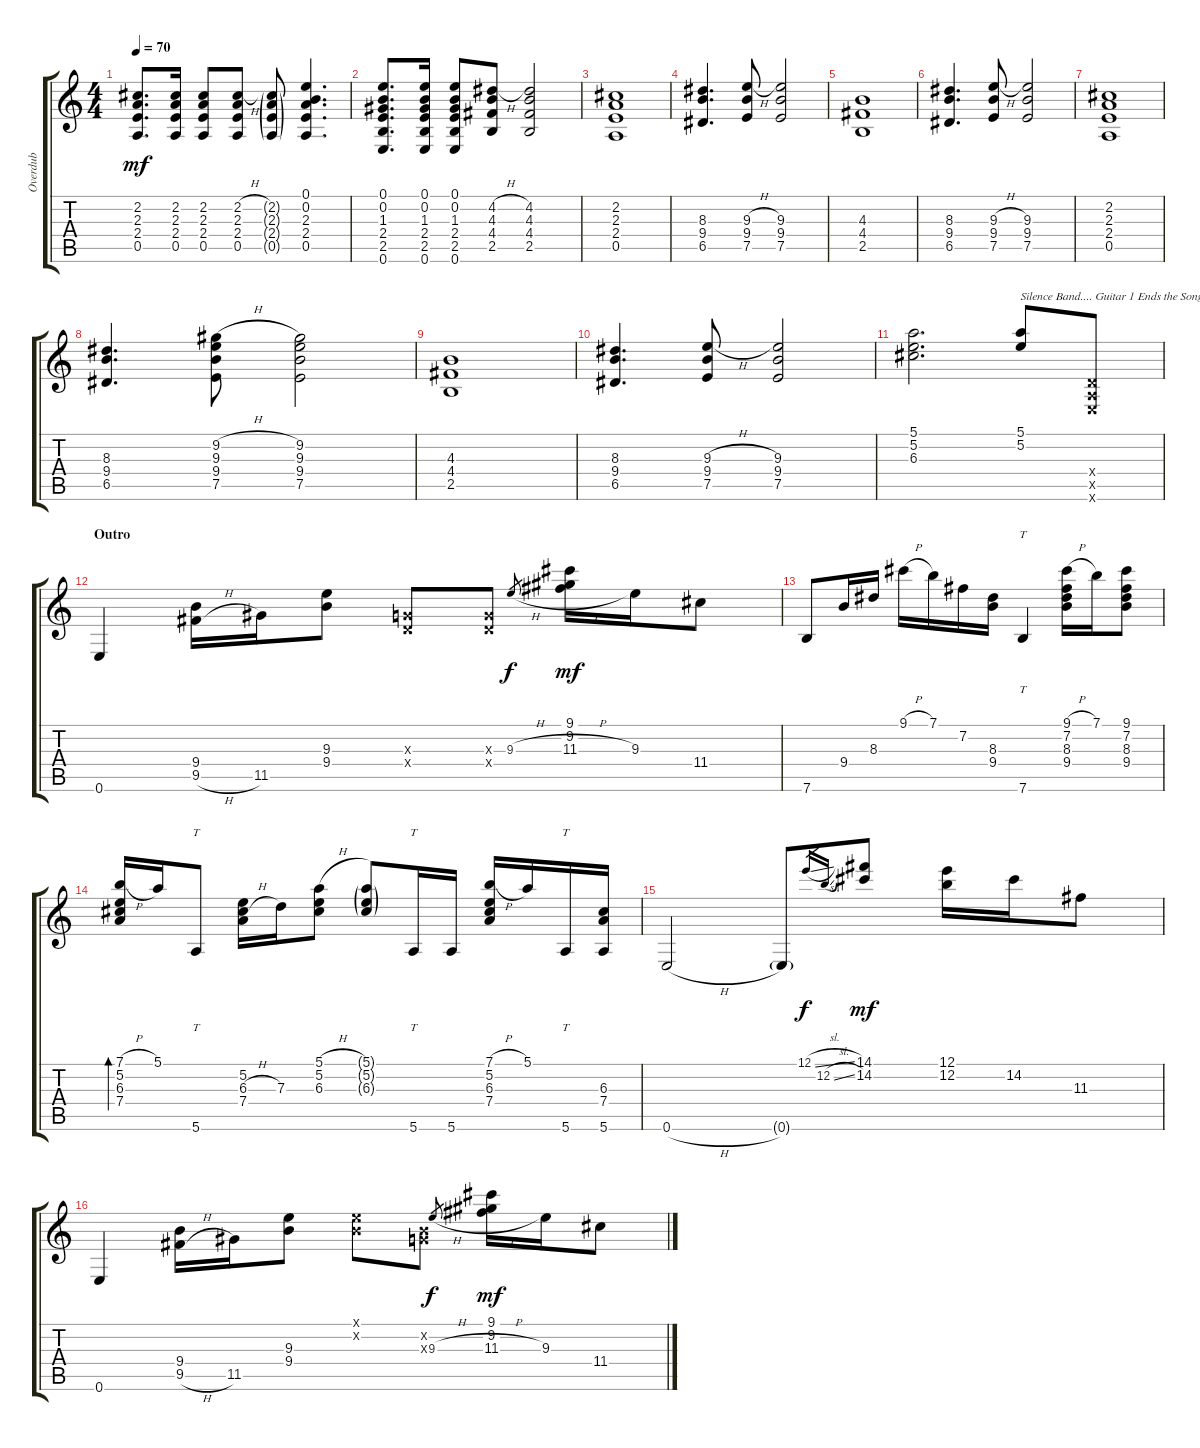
\track ("Overdub" "Overdub") {instrument acousticguitarsteel}
\staff {score tabs}
\tuning (E4 B3 G3 D3 A2 E2) {hide}
\ts (4 4)
\tempo 70
\clef g2
\ks c
(2.2 2.3 2.4 0.5).8{d dy mf} (2.2 2.3 2.4 0.5).16 (2.2 2.3 2.4 0.5).8 (2.2{h} 2.3 2.4 0.5).8 (2.2{g} 2.3{g} 2.4{g} 0.5{g}).8 (0.1 0.2 2.3 2.4 0.5).4{d} |
(0.1 0.2 1.3 2.4 2.5 0.6).8{d} (0.1 0.2 1.3 2.4 2.5 0.6).16 (0.1 0.2 1.3 2.4 2.5 0.6).8 (4.2{h} 4.3 4.4 2.5).8 (4.2 4.3 4.4 2.5).2 |
(2.2 2.3 2.4 0.5).1 |
(8.3 9.4 6.5).4{d} (9.3{h} 9.4 7.5).8 (9.3 9.4 7.5).2 |
(4.3 4.4 2.5).1 |
(8.3 9.4 6.5).4{d} (9.3{h} 9.4 7.5).8 (9.3 9.4 7.5).2 |
(2.2 2.3 2.4 0.5).1 |
(8.3 9.4 6.5).4{d} (9.2{h} 9.3 9.4 7.5).8 (9.2 9.3 9.4 7.5).2 |
(4.3 4.4 2.5).1 |
(8.3 9.4 6.5).4{d} (9.3{h} 9.4 7.5).8 (9.3 9.4 7.5).2 |
(5.1 5.2 6.3).2{d} (5.1 5.2).8{txt "Silence Band.... Guitar 1 Ends the Song"} (0.4{x} 0.5{x} 0.6{x}).8 |
\section ("" "Outro")
0.6.4 (9.4 9.5{h}).16 11.5.16 (9.3 9.4).8 (0.3{x} 0.4{x}).8 (0.3{x} 0.4{x}).8 9.3{h}.8{gr dy f} (9.1 9.2 11.3{h}).16{dy mf} 9.3.16 11.4.8 |
7.6.8 9.4.16 8.3.16 9.1{h}.16 7.1.16 7.2.16 (8.3 9.4).16 7.6.4{tt} (9.1{h} 7.2 8.3 9.4).16 7.1.16 (9.1 7.2 8.3 9.4).8 |
(7.1{h} 5.2 6.3 7.4).16{bd 120} 5.1.16 5.6.8{tt} (5.2 6.3{h} 7.4).16 7.3.16 (5.1{h} 5.2 6.3).8 (5.1{g} 5.2{g} 6.3{g}).8 5.6.16{tt} 5.6.16 (7.1{h} 5.2 6.3 7.4).16 5.1.16 5.6.16{tt} (6.3 7.4 5.6).16 |
0.6{h}.2 0.6{g}.8 12.1{sl}.16{gr dy f} 12.2{sl}.16{gr} (14.1 14.2).8{dy mf} (12.1 12.2).16 14.2.16 11.3.8 |
0.6.4 (9.4 9.5{h}).16 11.5.16 (9.3 9.4).8 (0.1{x} 0.2{x}).8 (0.2{x} 0.3{x}).8 9.3{h}.8{gr dy f} (9.1 9.2 11.3{h}).16{dy mf} 9.3.16 11.4.8
